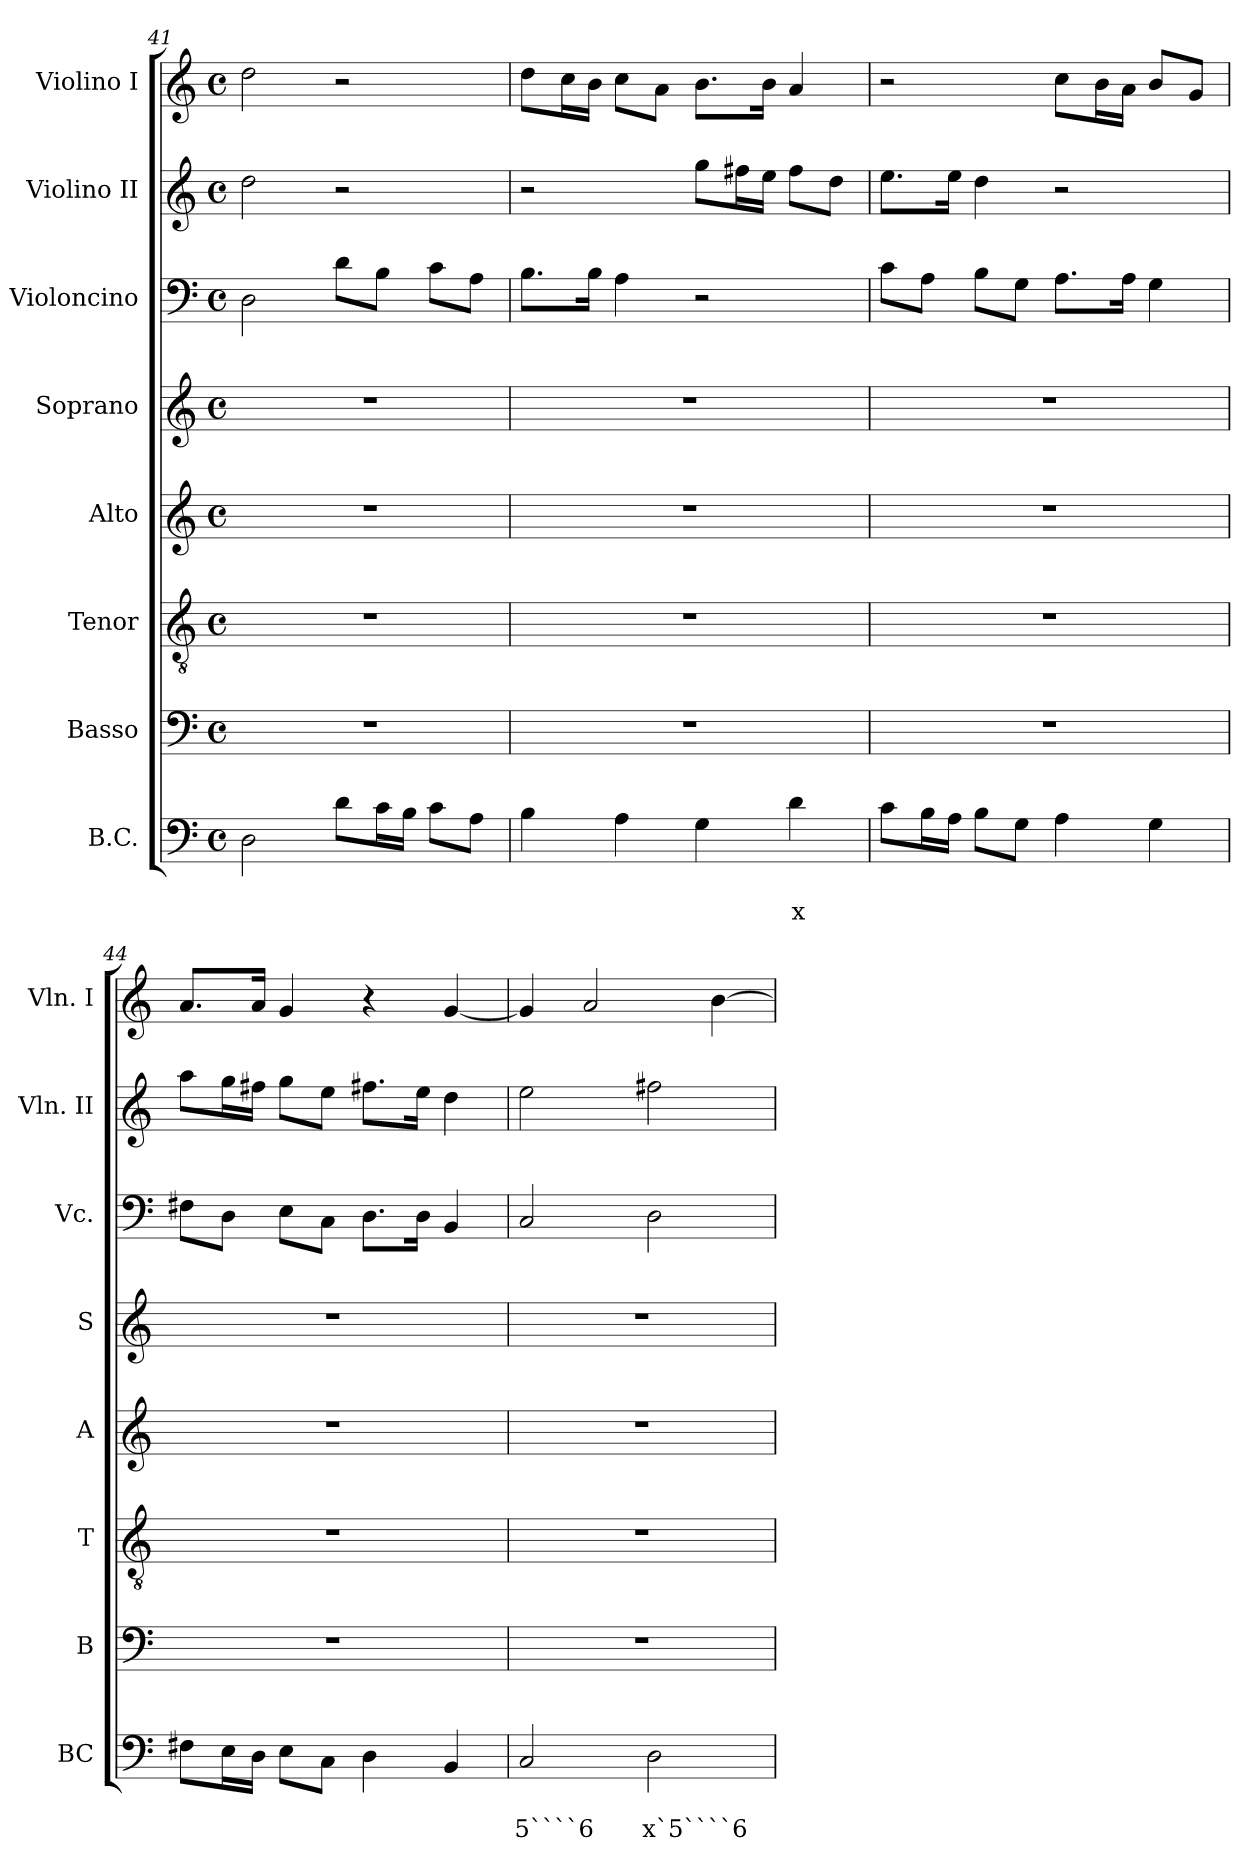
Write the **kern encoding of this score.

**kern	**text	**text	**kern	**kern	**kern	**kern	**kern	**kern	**kern
*part8	*part8	*part8	*part7	*part6	*part5	*part4	*part3	*part2	*part1
*staff8	*staff8	*staff8	*staff7	*staff6	*staff5	*staff4	*staff3	*staff2	*staff1
*I"B.C.	*	*	*I"Basso	*I"Tenor	*I"Alto	*I"Soprano	*I"Violoncino	*I"Violino II	*I"Violino I
*I'BC	*	*	*I'B	*I'T	*I'A	*I'S	*I'Vc.	*I'Vln. II	*I'Vln. I
*clefF4	*	*	*clefF4	*clefGv2	*clefG2	*clefG2	*clefF4	*clefG2	*clefG2
*k[]	*	*	*k[]	*k[]	*k[]	*k[]	*k[]	*k[]	*k[]
*C:	*	*	*C:	*C:	*C:	*C:	*C:	*C:	*C:
*M4/4	*	*	*M4/4	*M4/4	*M4/4	*M4/4	*M4/4	*M4/4	*M4/4
*met(c)	*	*	*met(c)	*met(c)	*met(c)	*met(c)	*met(c)	*met(c)	*met(c)
=41	=41	=41	=41	=41	=41	=41	=41	=41	=41
2D\	.	.	1r	1r	1r	1r	2D\	2dd\	2dd\
8d\L	.	.	.	.	.	.	8d\L	2r	2r
16c\L	.	.	.	.	.	.	8B\J	.	.
16B\JJ	.	.	.	.	.	.	.	.	.
8c\L	.	.	.	.	.	.	8c\L	.	.
8A\J	.	.	.	.	.	.	8A\J	.	.
=42	=42	=42	=42	=42	=42	=42	=42	=42	=42
4B\	.	.	1r	1r	1r	1r	8.B\L	2r	8dd\L
.	.	.	.	.	.	.	.	.	16cc\L
.	.	.	.	.	.	.	16B\Jk	.	16b\JJ
4A\	.	.	.	.	.	.	4A\	.	8cc\L
.	.	.	.	.	.	.	.	.	8a\J
4G\	.	.	.	.	.	.	2r	8gg\L	8.b\L
.	.	.	.	.	.	.	.	16ff#X\L	.
.	.	.	.	.	.	.	.	16ee\JJ	16b\Jk
!	!	!LO:LY:b	!	!	!	!	!	!	!
4d\	.	x	.	.	.	.	.	8ff#\L	4a/
.	.	.	.	.	.	.	.	8dd\J	.
=43	=43	=43	=43	=43	=43	=43	=43	=43	=43
8c\L	.	.	1r	1r	1r	1r	8c\L	8.ee\L	2r
16B\L	.	.	.	.	.	.	8A\J	.	.
16A\JJ	.	.	.	.	.	.	.	16ee\Jk	.
8B\L	.	.	.	.	.	.	8B\L	4dd\	.
8G\J	.	.	.	.	.	.	8G\J	.	.
4A\	.	.	.	.	.	.	8.A\L	2r	8cc\L
.	.	.	.	.	.	.	.	.	16b\L
.	.	.	.	.	.	.	16A\Jk	.	16a\JJ
4G\	.	.	.	.	.	.	4G\	.	8b/L
.	.	.	.	.	.	.	.	.	8g/J
!!LO:PB:g=z
=44	=44	=44	=44	=44	=44	=44	=44	=44	=44
8F#X\L	.	.	1r	1r	1r	1r	8F#X\L	8aa\L	8.a/L
16E\L	.	.	.	.	.	.	8D\J	16gg\L	.
16D\JJ	.	.	.	.	.	.	.	16ff#X\JJ	16a/Jk
8E\L	.	.	.	.	.	.	8E\L	8gg\L	4g/
8C\J	.	.	.	.	.	.	8C\J	8ee\J	.
4D\	.	.	.	.	.	.	8.D\L	8.ff#X\L	4r
.	.	.	.	.	.	.	16D\Jk	16ee\Jk	.
4BB/	.	.	.	.	.	.	4BB/	4dd\	[4g/
=45	=45	=45	=45	=45	=45	=45	=45	=45	=45
!	!	!LO:LY:b	!	!	!	!	!	!	!
2C/	.	5````6	1r	1r	1r	1r	2C/	2ee\	4g/]
.	.	.	.	.	.	.	.	.	2a/
!	!	!LO:LY:b	!	!	!	!	!	!	!
2D\	.	x`5````6	.	.	.	.	2D\	2ff#X\	.
.	.	.	.	.	.	.	.	.	[4b\
=	=	=	=	=	=	=	=	=	=
*-	*-	*-	*-	*-	*-	*-	*-	*-	*-
